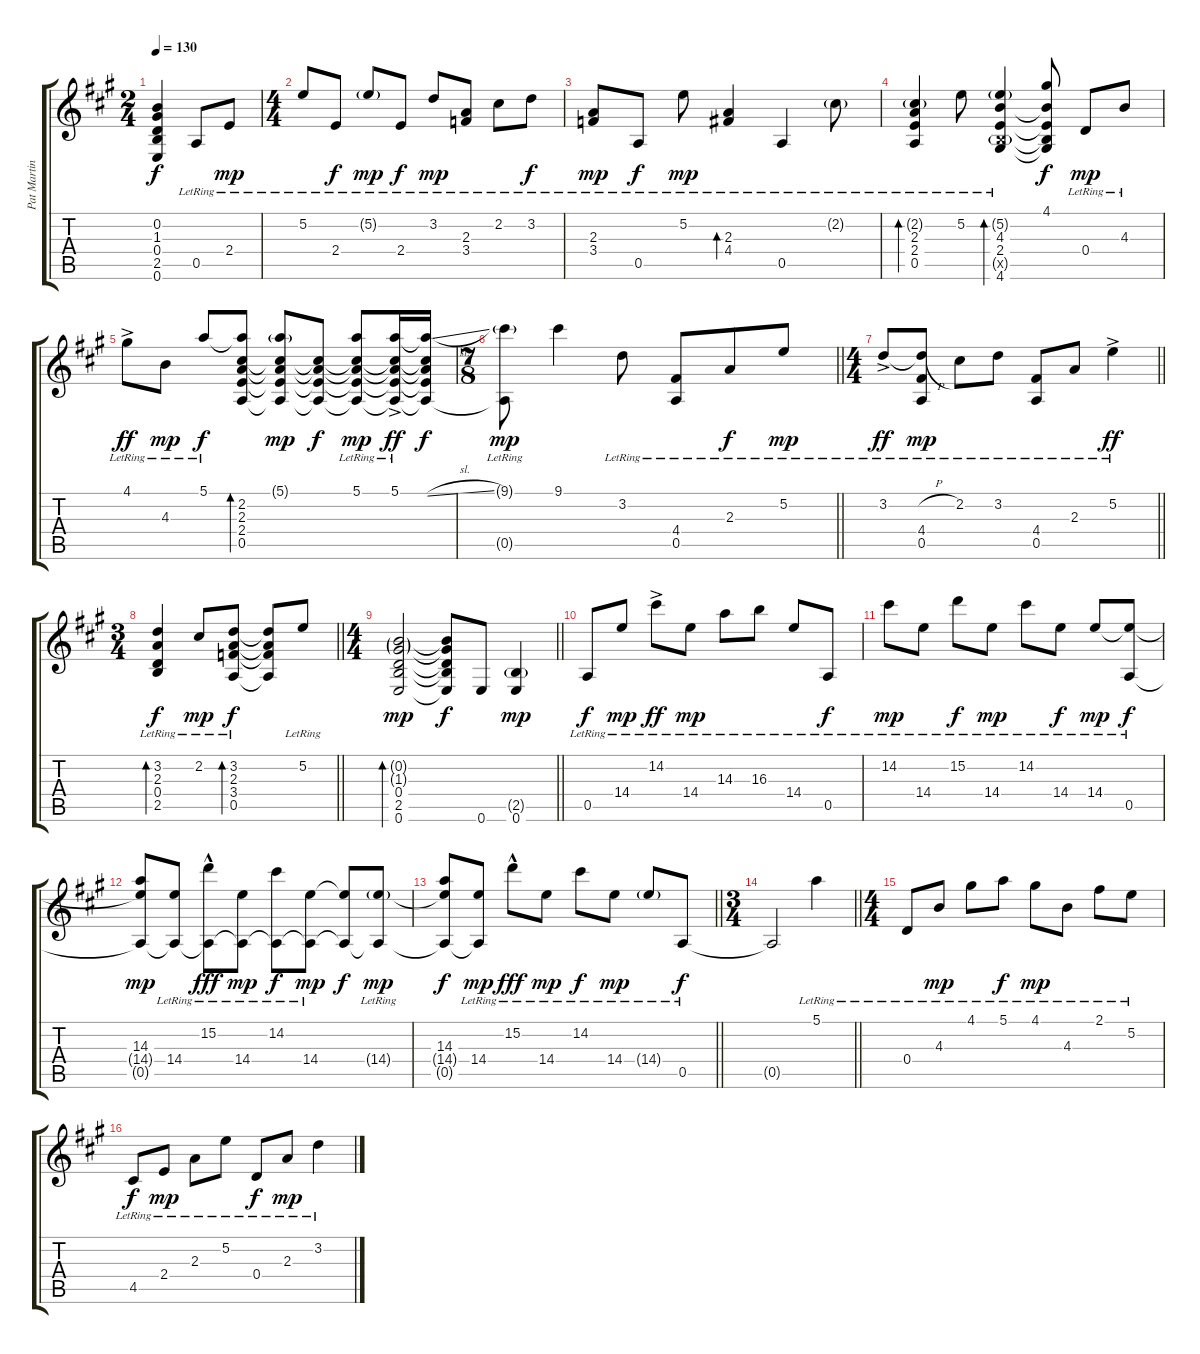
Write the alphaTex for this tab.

\track ("Pat Martino-PM's ne 1" "Pat Martin") {instrument electricguitarjazz}
\staff {score tabs}
\tuning (E4 B3 G3 D3 A2 E2) {hide}
\ts (2 4)
\tempo 130
\clef g2
\ks a
(0.2{t} 1.3{t} 0.4{t} 2.5{t} 0.6{t}).4{dy f} 0.5{lr}.8 2.4{lr}.8{dy mp} |
\ts (4 4)
5.2{lr}.8 2.4{lr}.8{dy f} 5.2{g lr}.8{dy mp} 2.4{lr}.8{dy f} 3.2{lr}.8{dy mp} (2.3{lr} 3.4{lr}).8 2.2{lr}.8 3.2{lr}.8{dy f} |
(2.3{lr} 3.4{lr}).8{dy mp} 0.5{lr}.8{dy f} 5.2{lr}.8{dy mp} (2.3{lr} 4.4{lr}).4{bd 30} 0.5{lr}.4 2.2{g lr}.8 |
(2.2{g lr} 2.3{lr} 2.4{lr} 0.5{lr}).4{bd 30} 5.2{lr}.8 (5.2{g lr} 4.3{lr} 2.4{lr} 2.5{g x} 4.6{lr}).4{bd 30} (4.1 4.3{t} 2.4{t} 2.5{t} 4.6{t}).8{dy f} 0.4{lr}.8{dy mp} 4.3{lr}.8 |
4.1{ac lr}.8{dy ff} 4.3{lr}.8{dy mp} 5.1{lr}.8{dy f} (5.1{t} 2.2 2.3 2.4 0.5).8{bd 30} (5.1{g} 2.2{t} 2.3{t} 2.4{t} 0.5{t}).8{dy mp} (2.2{t} 2.3{t} 2.4{t} 0.5{t}).8{dy f} (5.1{lr} 2.2{t} 2.3{t} 2.4{t} 0.5{t}).8{dy mp} (5.1{ac lr} 2.2{t} 2.3{t} 2.4{t} 0.5{t}).16{dy ff} (5.1{sl t} 2.2{t} 2.3{t} 2.4{t} 0.5{t}).16{dy f} |
\ts (7 8)
\barLineRight lightlight
(9.1{g lr} 0.5{t}).8{dy mp} 9.1.4 3.2{lr}.8 (4.4{lr} 0.5{lr}).8 2.3{lr}.8{dy f} 5.2{lr}.8{dy mp} |
\ts (4 4)
\barLineRight lightlight
3.2{ac lr}.8{dy ff} (3.2{h t} 4.4{lr} 0.5{lr}).8{dy mp} 2.2{lr}.8 3.2{lr}.8 (4.4{lr} 0.5{lr}).8 2.3{lr}.8 5.2{ac lr}.4{dy ff} |
\ts (3 4)
\barLineRight lightlight
(3.2{lr} 2.3{lr} 0.4{lr} 2.5{lr}).4{bd 30 dy f} 2.2{lr}.8{dy mp} (3.2{lr} 2.3{lr} 3.4{lr} 0.5{lr}).8{bd 30 dy f} (3.2{t} 2.3{t} 3.4{t} 0.5{t}).8 5.2{lr}.8 |
\ts (4 4)
\barLineRight lightlight
(0.2{g} 1.3{g} 0.4 2.5 0.6).2{bd 30 dy mp} (0.2{t} 1.3{t} 0.4{t} 2.5{t} 0.6{t}).8{dy f} 0.6.8 (2.5{g} 0.6).4{dy mp} |
0.5{lr}.8{dy f} 14.4{lr}.8{dy mp} 14.2{ac lr}.8{dy ff} 14.4{lr}.8{dy mp} 14.3{lr}.8 16.3{lr}.8 14.4{lr}.8 0.5{lr}.8{dy f} |
14.2{lr}.8{dy mp} 14.4{lr}.8 15.2{lr}.8{dy f} 14.4{lr}.8{dy mp} 14.2{lr}.8 14.4{lr}.8{dy f} 14.4{lr}.8{dy mp} (14.4{t} 0.5{lr}).8{dy f} |
(14.3 14.4{t} 0.5{t}).8{dy mp} (14.4{lr} 0.5{t}).8 (15.2{hac lr} 0.5{t}).8{dy fff} (14.4{lr} 0.5{t}).8{dy mp} (14.2{lr} 0.5{t}).8{dy f} (14.4{lr} 0.5{t}).8{dy mp} (14.4{t} 0.5{t}).8{dy f} (14.4{g lr} 0.5{t}).8{dy mp} |
\barLineRight lightlight
(14.3 14.4{t} 0.5{t}).8{dy f} (14.4{lr} 0.5{t}).8{dy mp} 15.2{hac lr}.8{dy fff} 14.4{lr}.8{dy mp} 14.2{lr}.8{dy f} 14.4{lr}.8{dy mp} 14.4{g lr}.8 0.5{lr}.8{dy f} |
\ts (3 4)
\barLineRight lightlight
0.5{t}.2 5.1{lr}.4 |
\ts (4 4)
0.4{lr}.8 4.3{lr}.8{dy mp} 4.1{lr}.8 5.1{lr}.8{dy f} 4.1{lr}.8{dy mp} 4.3{lr}.8 2.1{lr}.8 5.2{lr}.8 |
4.5{lr}.8{dy f} 2.4{lr}.8{dy mp} 2.3{lr}.8 5.2{lr}.8 0.4{lr}.8{dy f} 2.3{lr}.8{dy mp} 3.2{lr}.4
